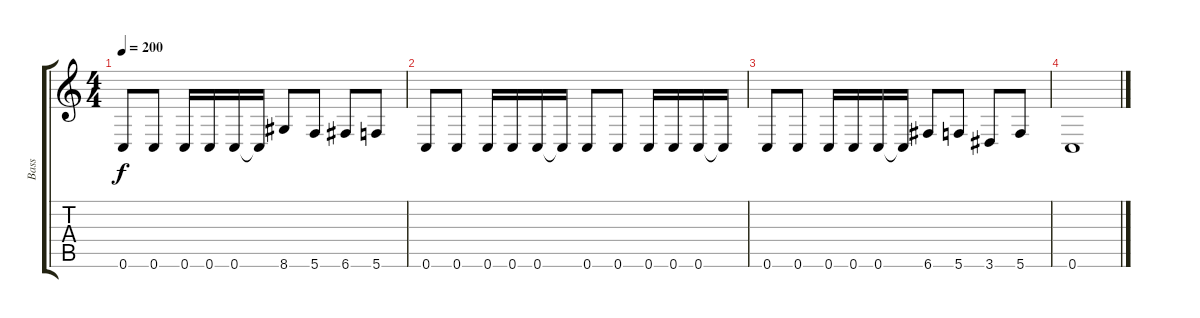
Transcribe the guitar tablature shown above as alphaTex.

\track ("Bass" "Bass") {instrument electricbassfinger}
\staff {score tabs}
\tuning (D4 A3 F3 C3 G2 C2) {hide}
\ts (4 4)
\tempo 200
\clef g2
\ks c
0.6.8{dy f} 0.6.8 0.6.16 0.6.16 0.6.16 0.6{t}.16 8.6.8 5.6.8 6.6.8 5.6.8 |
0.6.8 0.6.8 0.6.16 0.6.16 0.6.16 0.6{t}.16 0.6.8 0.6.8 0.6.16 0.6.16 0.6.16 0.6{t}.16 |
0.6.8 0.6.8 0.6.16 0.6.16 0.6.16 0.6{t}.16 6.6.8 5.6.8 3.6.8 5.6.8 |
0.6.1
